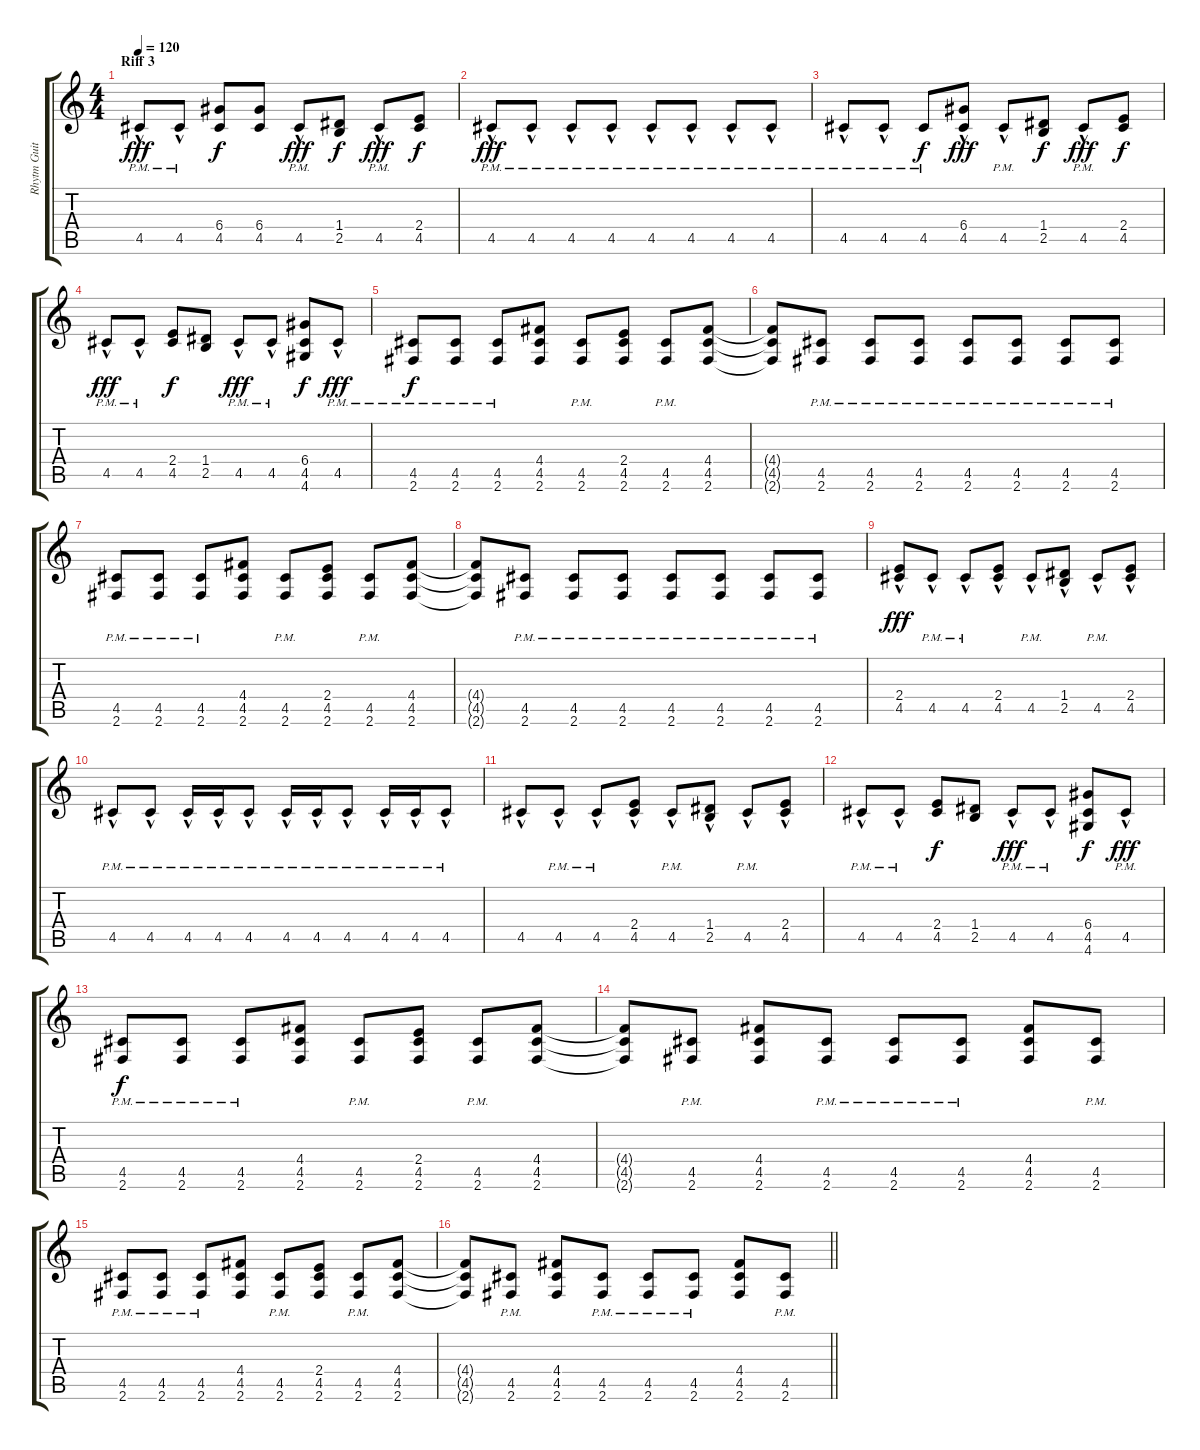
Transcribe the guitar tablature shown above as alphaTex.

\track ("Rhytm Guitar" "Rhytm Guit") {instrument distortionguitar}
\staff {score tabs}
\tuning (E4 B3 G3 D3 A2 E2) {hide}
\ts (4 4)
\section ("" "Riff 3")
\tempo 120
\clef g2
\ks c
4.5{hac pm}.8{dy fff volume 10} 4.5{hac pm}.8 (6.4 4.5).8{dy f} (6.4 4.5).8 4.5{hac pm}.8{dy fff} (1.4 2.5).8{dy f} 4.5{hac pm}.8{dy fff} (2.4 4.5).8{dy f} |
4.5{hac pm}.8{dy fff} 4.5{hac pm}.8 4.5{hac pm}.8 4.5{hac pm}.8 4.5{hac pm}.8 4.5{hac pm}.8 4.5{hac pm}.8 4.5{hac pm}.8 |
4.5{hac pm}.8 4.5{hac pm}.8 4.5{pm}.8{dy f} (6.4 4.5{hac}).8{dy fff} 4.5{hac pm}.8 (1.4 2.5).8{dy f} 4.5{hac pm}.8{dy fff} (2.4 4.5).8{dy f} |
4.5{hac pm}.8{dy fff} 4.5{hac pm}.8 (2.4 4.5).8{dy f} (1.4 2.5).8 4.5{hac pm}.8{dy fff} 4.5{hac pm}.8 (6.4 4.5 4.6).8{dy f} 4.5{hac pm}.8{dy fff} |
(4.5{pm} 2.6{pm}).8{dy f} (4.5{pm} 2.6{pm}).8 (4.5{pm} 2.6{pm}).8 (4.4 4.5 2.6).8 (4.5{pm} 2.6{pm}).8 (2.4 4.5 2.6).8 (4.5{pm} 2.6{pm}).8 (4.4 4.5 2.6).8 |
(4.4{t} 4.5{t} 2.6{t}).8 (4.5{pm} 2.6{pm}).8 (4.5{pm} 2.6{pm}).8 (4.5{pm} 2.6{pm}).8 (4.5{pm} 2.6{pm}).8 (4.5{pm} 2.6{pm}).8 (4.5{pm} 2.6{pm}).8 (4.5{pm} 2.6{pm}).8 |
(4.5{pm} 2.6{pm}).8 (4.5{pm} 2.6{pm}).8 (4.5{pm} 2.6{pm}).8 (4.4 4.5 2.6).8 (4.5{pm} 2.6{pm}).8 (2.4 4.5 2.6).8 (4.5{pm} 2.6{pm}).8 (4.4 4.5 2.6).8 |
(4.4{t} 4.5{t} 2.6{t}).8 (4.5{pm} 2.6{pm}).8 (4.5{pm} 2.6{pm}).8 (4.5{pm} 2.6{pm}).8 (4.5{pm} 2.6{pm}).8 (4.5{pm} 2.6{pm}).8 (4.5{pm} 2.6{pm}).8 (4.5{pm} 2.6{pm}).8 |
(2.4 4.5{hac}).8{dy fff} 4.5{hac pm}.8 4.5{hac pm}.8 (2.4 4.5{hac}).8 4.5{hac pm}.8 (1.4 2.5{hac}).8 4.5{hac pm}.8 (2.4 4.5{hac}).8 |
4.5{hac pm}.8 4.5{hac pm}.8 4.5{hac pm}.16 4.5{hac pm}.16 4.5{hac pm}.8 4.5{hac pm}.16 4.5{hac pm}.16 4.5{hac pm}.8 4.5{hac pm}.16 4.5{hac pm}.16 4.5{hac pm}.8 |
4.5{hac}.8 4.5{hac pm}.8 4.5{hac pm}.8 (2.4 4.5{hac}).8 4.5{hac pm}.8 (1.4 2.5{hac}).8 4.5{hac pm}.8 (2.4 4.5{hac}).8 |
4.5{hac pm}.8 4.5{hac pm}.8 (2.4 4.5).8{dy f} (1.4 2.5).8 4.5{hac pm}.8{dy fff} 4.5{hac pm}.8 (6.4 4.5 4.6).8{dy f} 4.5{hac pm}.8{dy fff} |
(4.5{pm} 2.6{pm}).8{dy f} (4.5{pm} 2.6{pm}).8 (4.5{pm} 2.6{pm}).8 (4.4 4.5 2.6).8 (4.5{pm} 2.6{pm}).8 (2.4 4.5 2.6).8 (4.5{pm} 2.6{pm}).8 (4.4 4.5 2.6).8 |
(4.4{t} 4.5{t} 2.6{t}).8 (4.5{pm} 2.6{pm}).8 (4.4 4.5 2.6).8 (4.5{pm} 2.6{pm}).8 (4.5{pm} 2.6{pm}).8 (4.5{pm} 2.6{pm}).8 (4.4 4.5 2.6).8 (4.5{pm} 2.6{pm}).8 |
(4.5{pm} 2.6{pm}).8 (4.5{pm} 2.6{pm}).8 (4.5{pm} 2.6{pm}).8 (4.4 4.5 2.6).8 (4.5{pm} 2.6{pm}).8 (2.4 4.5 2.6).8 (4.5{pm} 2.6{pm}).8 (4.4 4.5 2.6).8 |
\barLineRight lightlight
(4.4{t} 4.5{t} 2.6{t}).8 (4.5{pm} 2.6{pm}).8 (4.4 4.5 2.6).8 (4.5{pm} 2.6{pm}).8 (4.5{pm} 2.6{pm}).8 (4.5{pm} 2.6{pm}).8 (4.4 4.5 2.6).8 (4.5{pm} 2.6{pm}).8
